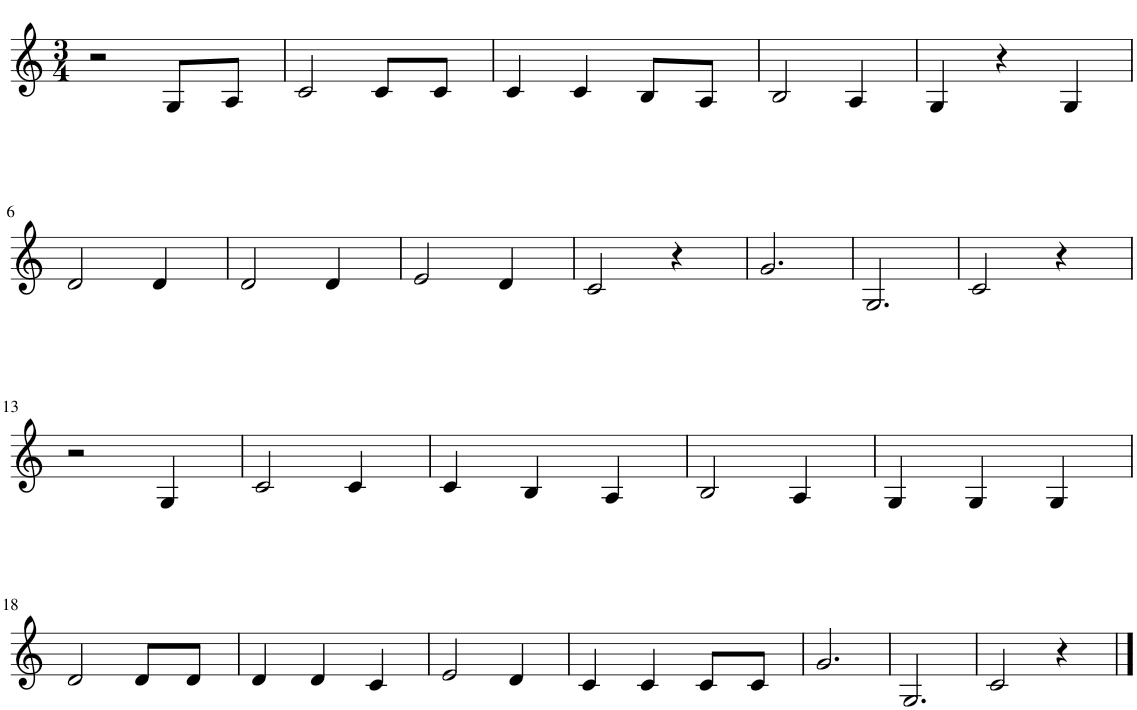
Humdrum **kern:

**kern
*part1
*staff1
*I"Voice
*clefG2
*k[]
*M3/4
=1
2r
8G/L
8A/J
=2
2c/
8c/L
8c/J
=3
4c/
4c/
8B/L
8A/J
=4
2B/
4A/
=5
4G/
4r
4G/
!!LO:LB:g=z
=6
2d/
4d/
=7
2d/
4d/
=8
2e/
4d/
=9
2c/
4r
=10
2.g/
=11
2.G/
=12
2c/
4r
!!LO:LB:g=z
=13
2r
4G/
=14
2c/
4c/
=15
4c/
4B/
4A/
=16
2B/
4A/
=17
4G/
4G/
4G/
!!LO:LB:g=z
=18
2d/
8d/L
8d/J
=19
4d/
4d/
4c/
=20
2e/
4d/
=21
4c/
4c/
8c/L
8c/J
=22
2.g/
=23
2.G/
=24
2c/
4r
==
*-
